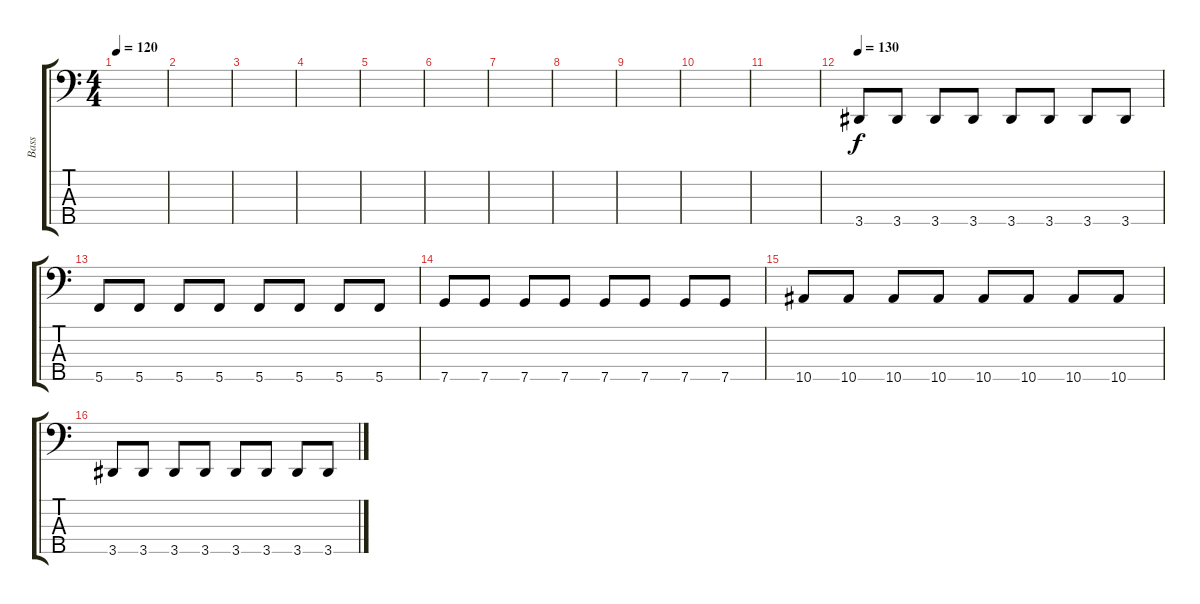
\track ("Bass" "Bass") {solo instrument electricbassfinger}
\staff {score tabs}
\tuning (A2 F2 C2 G1 C1) {hide}
\ts (4 4)
\tempo 120
\clef f4
\ks c
|
|
|
|
|
|
|
|
|
|
|
\tempo 130
3.5.8 3.5.8 3.5.8 3.5.8 3.5.8 3.5.8 3.5.8 3.5.8 |
5.5.8 5.5.8 5.5.8 5.5.8 5.5.8 5.5.8 5.5.8 5.5.8 |
7.5.8 7.5.8 7.5.8 7.5.8 7.5.8 7.5.8 7.5.8 7.5.8 |
10.5.8 10.5.8 10.5.8 10.5.8 10.5.8 10.5.8 10.5.8 10.5.8 |
3.5.8 3.5.8 3.5.8 3.5.8 3.5.8 3.5.8 3.5.8 3.5.8
